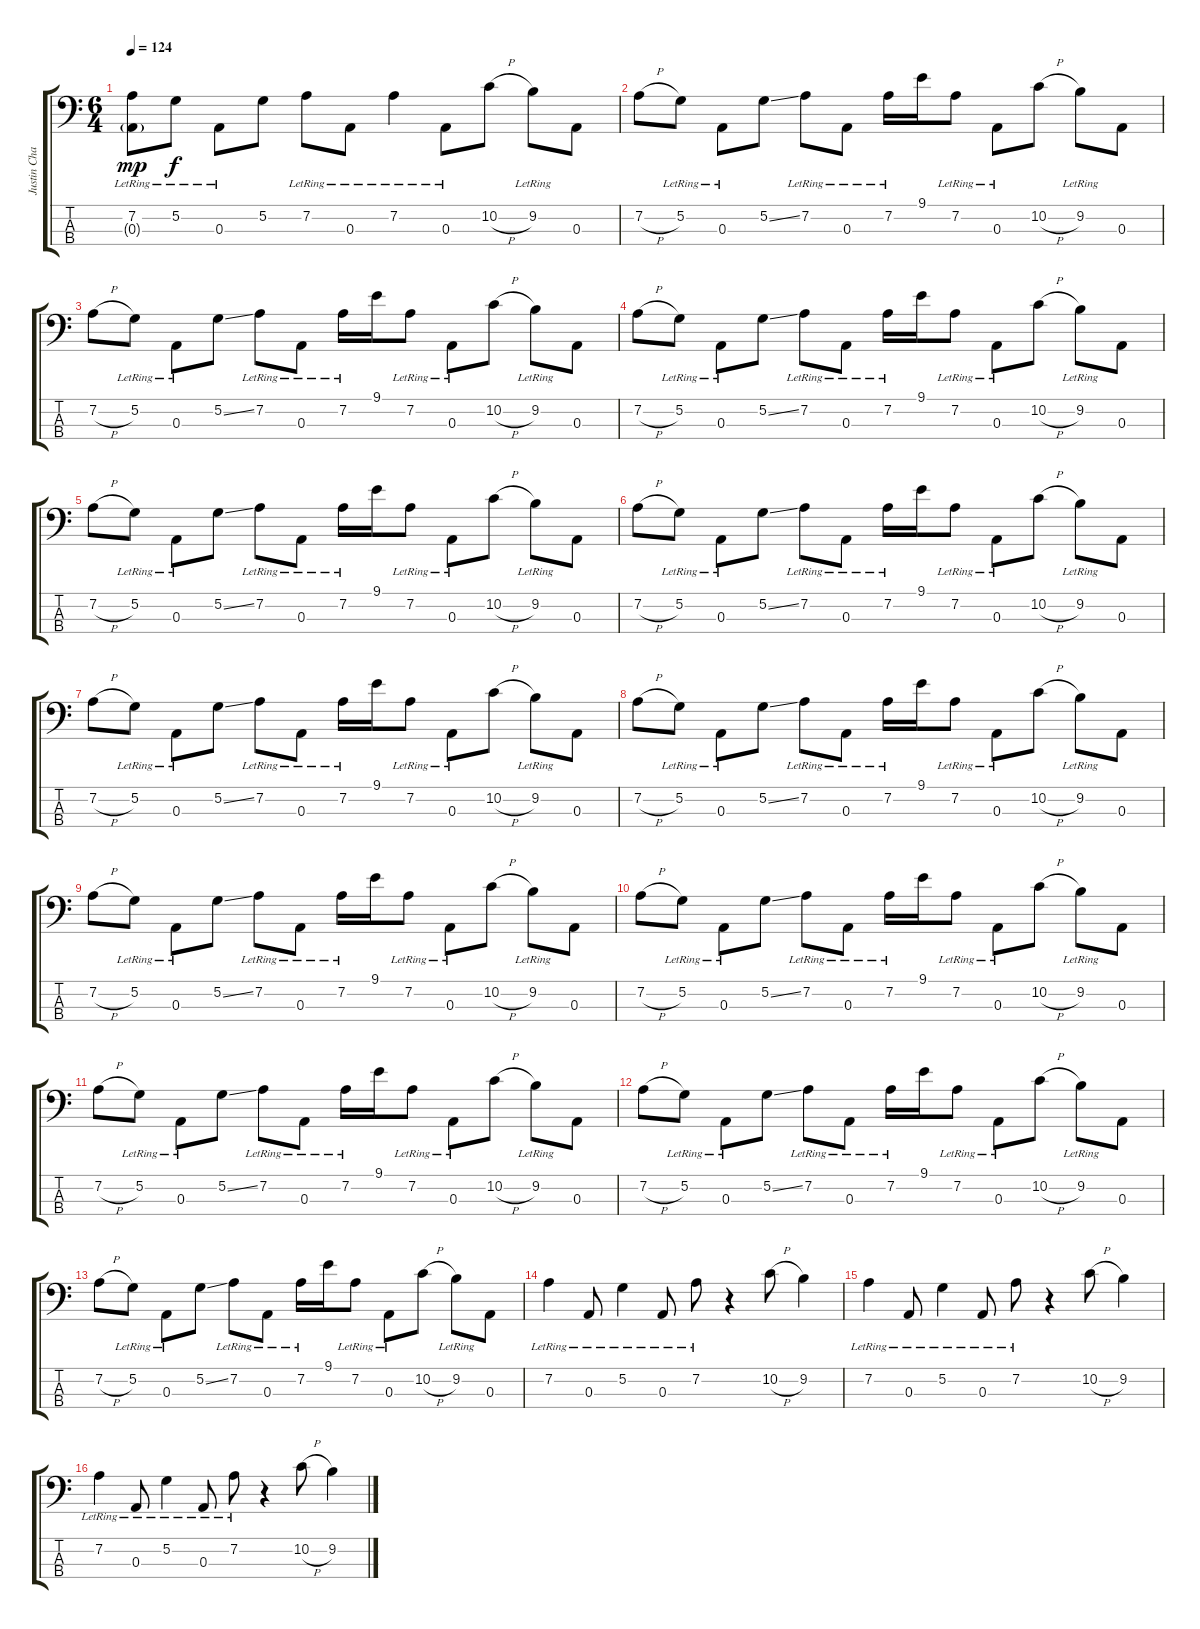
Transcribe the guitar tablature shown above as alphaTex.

\track ("Justin Chancellor" "Justin Cha") {instrument electricbasspick}
\staff {score tabs}
\tuning (G2 D2 A1 D1) {hide}
\ts (6 4)
\tempo 124
\clef f4
\ks c
(7.2 0.3{g lr}).8{dy mp} 5.2{lr}.8{dy f} 0.3{lr}.8 5.2.8 7.2{lr}.8 0.3{lr}.8 7.2{lr}.4 0.3{lr}.8 10.2{h}.8 9.2{lr}.8 0.3.8 |
7.2{h}.8 5.2{lr}.8 0.3{lr}.8 5.2{ss}.8 7.2{lr}.8 0.3{lr}.8 7.2{lr}.16 9.1.16 7.2{lr}.8 0.3{lr}.8 10.2{h}.8 9.2{lr}.8 0.3.8 |
7.2{h}.8 5.2{lr}.8 0.3{lr}.8 5.2{ss}.8 7.2{lr}.8 0.3{lr}.8 7.2{lr}.16 9.1.16 7.2{lr}.8 0.3{lr}.8 10.2{h}.8 9.2{lr}.8 0.3.8 |
7.2{h}.8 5.2{lr}.8 0.3{lr}.8 5.2{ss}.8 7.2{lr}.8 0.3{lr}.8 7.2{lr}.16 9.1.16 7.2{lr}.8 0.3{lr}.8 10.2{h}.8 9.2{lr}.8 0.3.8 |
7.2{h}.8 5.2{lr}.8 0.3{lr}.8 5.2{ss}.8 7.2{lr}.8 0.3{lr}.8 7.2{lr}.16 9.1.16 7.2{lr}.8 0.3{lr}.8 10.2{h}.8 9.2{lr}.8 0.3.8 |
7.2{h}.8 5.2{lr}.8 0.3{lr}.8 5.2{ss}.8 7.2{lr}.8 0.3{lr}.8 7.2{lr}.16 9.1.16 7.2{lr}.8 0.3{lr}.8 10.2{h}.8 9.2{lr}.8 0.3.8 |
7.2{h}.8 5.2{lr}.8 0.3{lr}.8 5.2{ss}.8 7.2{lr}.8 0.3{lr}.8 7.2{lr}.16 9.1.16 7.2{lr}.8 0.3{lr}.8 10.2{h}.8 9.2{lr}.8 0.3.8 |
7.2{h}.8 5.2{lr}.8 0.3{lr}.8 5.2{ss}.8 7.2{lr}.8 0.3{lr}.8 7.2{lr}.16 9.1.16 7.2{lr}.8 0.3{lr}.8 10.2{h}.8 9.2{lr}.8 0.3.8 |
7.2{h}.8 5.2{lr}.8 0.3{lr}.8 5.2{ss}.8 7.2{lr}.8 0.3{lr}.8 7.2{lr}.16 9.1.16 7.2{lr}.8 0.3{lr}.8 10.2{h}.8 9.2{lr}.8 0.3.8 |
7.2{h}.8 5.2{lr}.8 0.3{lr}.8 5.2{ss}.8 7.2{lr}.8 0.3{lr}.8 7.2{lr}.16 9.1.16 7.2{lr}.8 0.3{lr}.8 10.2{h}.8 9.2{lr}.8 0.3.8 |
7.2{h}.8 5.2{lr}.8 0.3{lr}.8 5.2{ss}.8 7.2{lr}.8 0.3{lr}.8 7.2{lr}.16 9.1.16 7.2{lr}.8 0.3{lr}.8 10.2{h}.8 9.2{lr}.8 0.3.8 |
7.2{h}.8 5.2{lr}.8 0.3{lr}.8 5.2{ss}.8 7.2{lr}.8 0.3{lr}.8 7.2{lr}.16 9.1.16 7.2{lr}.8 0.3{lr}.8 10.2{h}.8 9.2{lr}.8 0.3.8 |
7.2{h}.8 5.2{lr}.8 0.3{lr}.8 5.2{ss}.8 7.2{lr}.8 0.3{lr}.8 7.2{lr}.16 9.1.16 7.2{lr}.8 0.3{lr}.8 10.2{h}.8 9.2{lr}.8 0.3.8 |
7.2{lr}.4 0.3{lr}.8 5.2{lr}.4 0.3{lr}.8 7.2{lr}.8 r.4 10.2{h}.8 9.2.4 |
7.2{lr}.4 0.3{lr}.8 5.2{lr}.4 0.3{lr}.8 7.2{lr}.8 r.4 10.2{h}.8 9.2.4 |
7.2{lr}.4 0.3{lr}.8 5.2{lr}.4 0.3{lr}.8 7.2{lr}.8 r.4 10.2{h}.8 9.2.4
